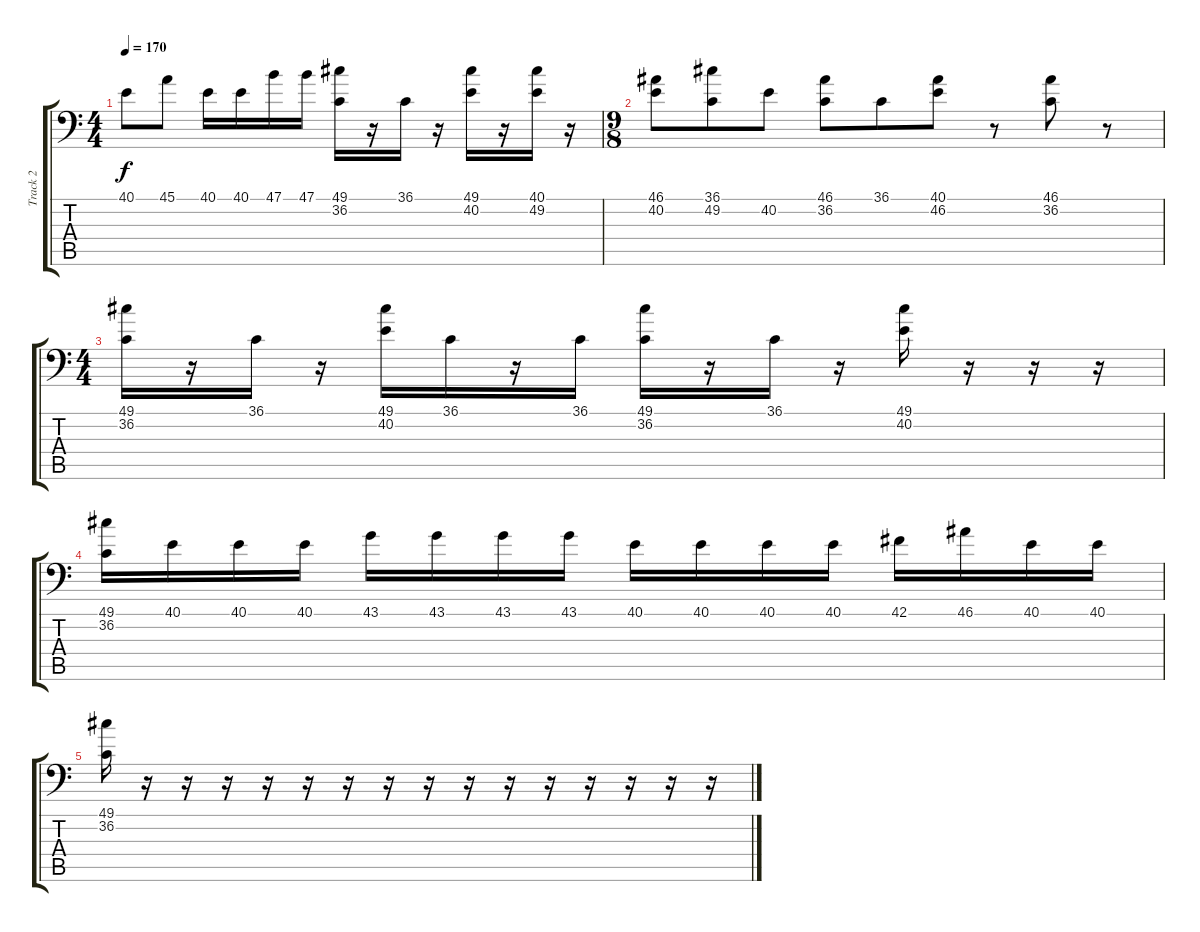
\track ("Track 2" "Track 2") {instrument acousticgrandpiano}
\staff {score tabs}
\tuning (C-1 C-1 C-1 C-1 C-1 C-1) {hide}
\ts (4 4)
\tempo 170
\clef f4
\ks c
40.1.8{dy f} 45.1.8 40.1.16 40.1.16 47.1.16 47.1.16 (49.1 36.2).16 r.16 36.1.16 r.16 (49.1 40.2).16 r.16 (40.1 49.2).16 r.16 |
\ts (9 8)
(46.1 40.2).8 (36.1 49.2).8 40.2.8 (46.1 36.2).8 36.1.8 (40.1 46.2).8 r.8 (46.1 36.2).8 r.8 |
\ts (4 4)
(49.1 36.2).16 r.16 36.1.16 r.16 (49.1 40.2).16 36.1.16 r.16 36.1.16 (49.1 36.2).16 r.16 36.1.16 r.16 (49.1 40.2).16 r.16 r.16 r.16 |
(49.1 36.2).16 40.1.16 40.1.16 40.1.16 43.1.16 43.1.16 43.1.16 43.1.16 40.1.16 40.1.16 40.1.16 40.1.16 42.1.16 46.1.16 40.1.16 40.1.16 |
(49.1 36.2).16 r.16 r.16 r.16 r.16 r.16 r.16 r.16 r.16 r.16 r.16 r.16 r.16 r.16 r.16 r.16
